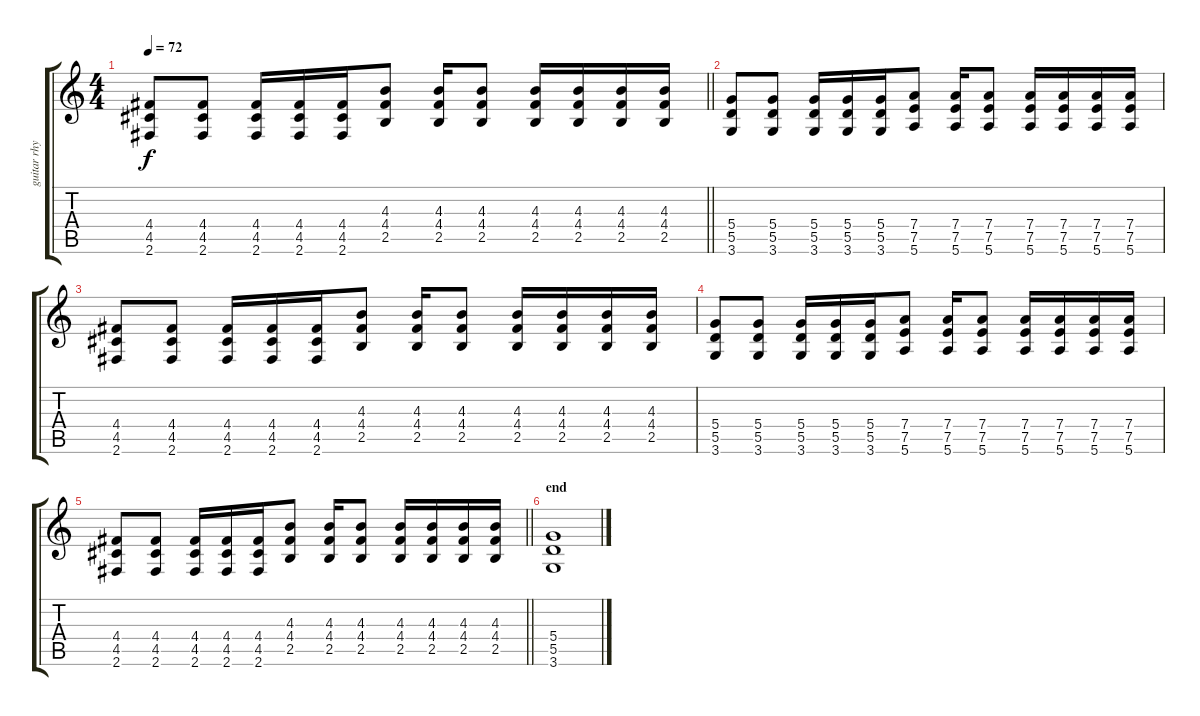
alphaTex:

\track ("guitar rhythm" "guitar rhy") {instrument distortionguitar}
\staff {score tabs}
\tuning (E4 B3 G3 D3 A2 E2) {hide}
\ts (4 4)
\tempo 72
\clef g2
\barLineRight lightlight
\ks c
(4.4 4.5 2.6).8{dy f} (4.4 4.5 2.6).8 (4.4 4.5 2.6).16 (4.4 4.5 2.6).16 (4.4 4.5 2.6).16 (4.3 4.4 2.5).8 (4.3 4.4 2.5).16 (4.3 4.4 2.5).8 (4.3 4.4 2.5).16 (4.3 4.4 2.5).16 (4.3 4.4 2.5).16 (4.3 4.4 2.5).16 |
\section ("" "")
(5.4 5.5 3.6).8 (5.4 5.5 3.6).8 (5.4 5.5 3.6).16 (5.4 5.5 3.6).16 (5.4 5.5 3.6).16 (7.4 7.5 5.6).8 (7.4 7.5 5.6).16 (7.4 7.5 5.6).8 (7.4 7.5 5.6).16 (7.4 7.5 5.6).16 (7.4 7.5 5.6).16 (7.4 7.5 5.6).16 |
(4.4 4.5 2.6).8 (4.4 4.5 2.6).8 (4.4 4.5 2.6).16 (4.4 4.5 2.6).16 (4.4 4.5 2.6).16 (4.3 4.4 2.5).8 (4.3 4.4 2.5).16 (4.3 4.4 2.5).8 (4.3 4.4 2.5).16 (4.3 4.4 2.5).16 (4.3 4.4 2.5).16 (4.3 4.4 2.5).16 |
(5.4 5.5 3.6).8 (5.4 5.5 3.6).8 (5.4 5.5 3.6).16 (5.4 5.5 3.6).16 (5.4 5.5 3.6).16 (7.4 7.5 5.6).8 (7.4 7.5 5.6).16 (7.4 7.5 5.6).8 (7.4 7.5 5.6).16 (7.4 7.5 5.6).16 (7.4 7.5 5.6).16 (7.4 7.5 5.6).16 |
\barLineRight lightlight
(4.4 4.5 2.6).8 (4.4 4.5 2.6).8 (4.4 4.5 2.6).16 (4.4 4.5 2.6).16 (4.4 4.5 2.6).16 (4.3 4.4 2.5).8 (4.3 4.4 2.5).16 (4.3 4.4 2.5).8 (4.3 4.4 2.5).16 (4.3 4.4 2.5).16 (4.3 4.4 2.5).16 (4.3 4.4 2.5).16 |
\section ("" "end")
(5.4 5.5 3.6).1
